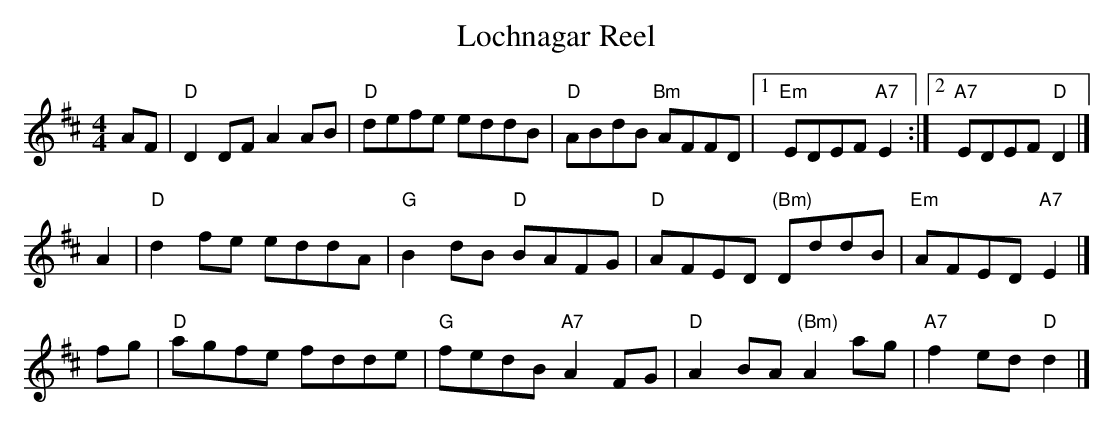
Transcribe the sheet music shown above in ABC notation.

X:1
T: Lochnagar Reel
M: 4/4
L: 1/8
K: D
AF \
| "D"D2DF A2AB | "D"defe eddB | "D"ABdB "Bm"AFFD \
|1 "Em"EDEF "A7"E2 :|2 "A7"EDEF "D"D2 |]
A2 \
| "D"d2fe eddA | "G"B2dB "D"BAFG \
| "D"AFED "(Bm)"DddB | "Em"AFED "A7"E2 |]
fg \
| "D"agfe fdde | "G"fedB "A7"A2 FG \
| "D"A2BA "(Bm)"A2ag | "A7"f2ed "D"d2 |]
